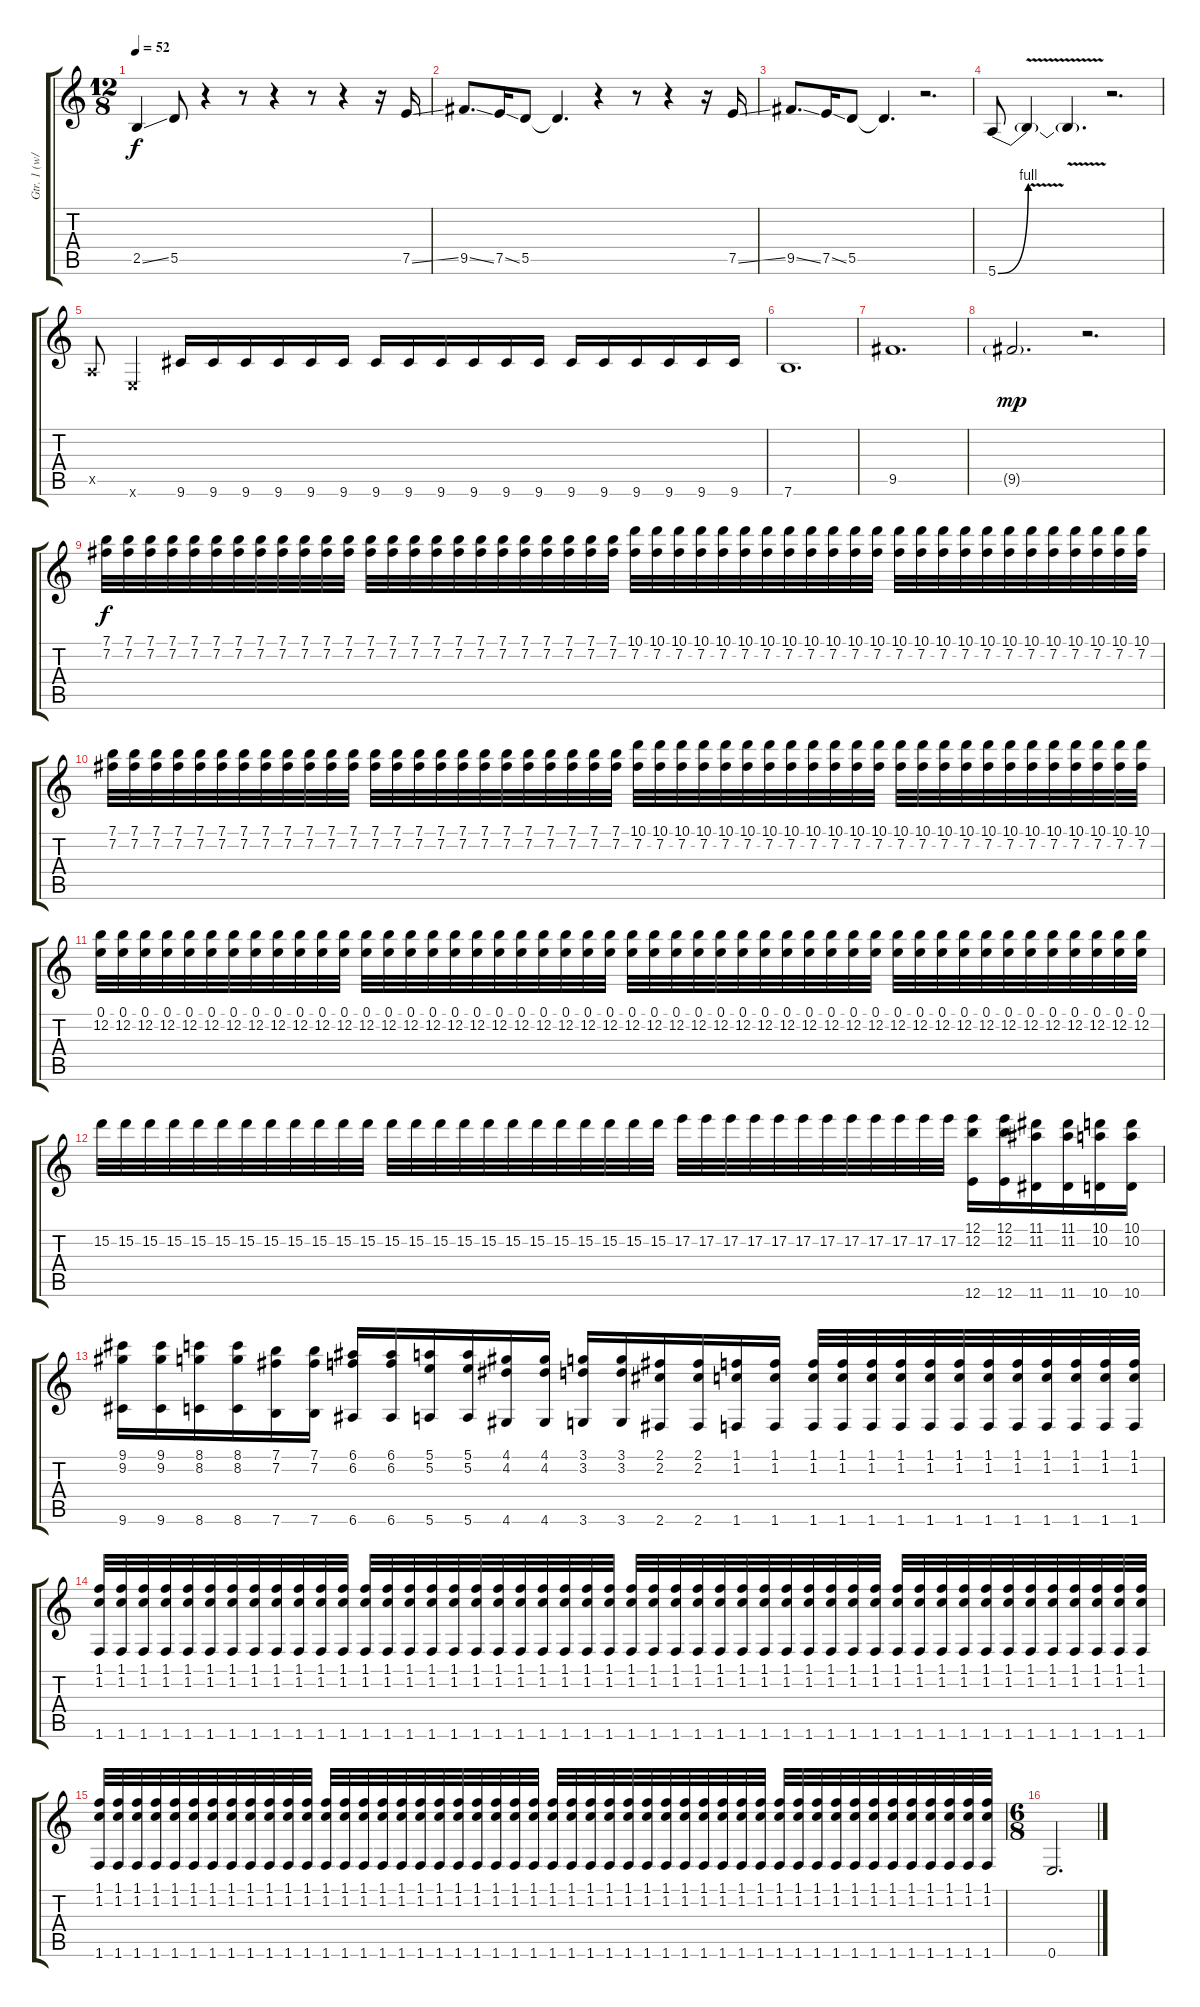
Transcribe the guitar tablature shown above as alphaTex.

\track ("Gtr. 1 (w/wah)" "Gtr. 1 (w/") {instrument distortionguitar}
\staff {score tabs}
\tuning (E4 B3 G3 D3 A2 E2) {hide}
\ts (12 8)
\tempo 52
\clef g2
\ks c
2.5{ss}.4{dy f} 5.5.8 r.4 r.8 r.4 r.8 r.4 r.16 7.5{ss}.16 |
9.5{ss}.8{d} 7.5{ss}.16 5.5.8 5.5{t}.4{d} r.4 r.8 r.4 r.16 7.5{ss}.16 |
9.5{ss}.8{d} 7.5{ss}.16 5.5.8 5.5{t}.4{d} r.2{d} |
5.6{be (bend 0 0 60 4)}.8 5.6{v t}.4 5.6{v t}.4{d} r.2{d} |
0.5{x}.8 0.6{x}.4 9.6.16 9.6.16 9.6.16 9.6.16 9.6.16 9.6.16 9.6.16 9.6.16 9.6.16 9.6.16 9.6.16 9.6.16 9.6.16 9.6.16 9.6.16 9.6.16 9.6.16 9.6.16 |
7.6.1{d} |
9.5.1{d} |
9.5{g}.2{d dy mp} r.2{d} |
(7.1 7.2).32{dy f} (7.1 7.2).32 (7.1 7.2).32 (7.1 7.2).32 (7.1 7.2).32 (7.1 7.2).32 (7.1 7.2).32 (7.1 7.2).32 (7.1 7.2).32 (7.1 7.2).32 (7.1 7.2).32 (7.1 7.2).32 (7.1 7.2).32 (7.1 7.2).32 (7.1 7.2).32 (7.1 7.2).32 (7.1 7.2).32 (7.1 7.2).32 (7.1 7.2).32 (7.1 7.2).32 (7.1 7.2).32 (7.1 7.2).32 (7.1 7.2).32 (7.1 7.2).32 (10.1 7.2).32 (10.1 7.2).32 (10.1 7.2).32 (10.1 7.2).32 (10.1 7.2).32 (10.1 7.2).32 (10.1 7.2).32 (10.1 7.2).32 (10.1 7.2).32 (10.1 7.2).32 (10.1 7.2).32 (10.1 7.2).32 (10.1 7.2).32 (10.1 7.2).32 (10.1 7.2).32 (10.1 7.2).32 (10.1 7.2).32 (10.1 7.2).32 (10.1 7.2).32 (10.1 7.2).32 (10.1 7.2).32 (10.1 7.2).32 (10.1 7.2).32 (10.1 7.2).32 |
(7.1 7.2).32 (7.1 7.2).32 (7.1 7.2).32 (7.1 7.2).32 (7.1 7.2).32 (7.1 7.2).32 (7.1 7.2).32 (7.1 7.2).32 (7.1 7.2).32 (7.1 7.2).32 (7.1 7.2).32 (7.1 7.2).32 (7.1 7.2).32 (7.1 7.2).32 (7.1 7.2).32 (7.1 7.2).32 (7.1 7.2).32 (7.1 7.2).32 (7.1 7.2).32 (7.1 7.2).32 (7.1 7.2).32 (7.1 7.2).32 (7.1 7.2).32 (7.1 7.2).32 (10.1 7.2).32 (10.1 7.2).32 (10.1 7.2).32 (10.1 7.2).32 (10.1 7.2).32 (10.1 7.2).32 (10.1 7.2).32 (10.1 7.2).32 (10.1 7.2).32 (10.1 7.2).32 (10.1 7.2).32 (10.1 7.2).32 (10.1 7.2).32 (10.1 7.2).32 (10.1 7.2).32 (10.1 7.2).32 (10.1 7.2).32 (10.1 7.2).32 (10.1 7.2).32 (10.1 7.2).32 (10.1 7.2).32 (10.1 7.2).32 (10.1 7.2).32 (10.1 7.2).32 |
(0.1 12.2).32 (0.1 12.2).32 (0.1 12.2).32 (0.1 12.2).32 (0.1 12.2).32 (0.1 12.2).32 (0.1 12.2).32 (0.1 12.2).32 (0.1 12.2).32 (0.1 12.2).32 (0.1 12.2).32 (0.1 12.2).32 (0.1 12.2).32 (0.1 12.2).32 (0.1 12.2).32 (0.1 12.2).32 (0.1 12.2).32 (0.1 12.2).32 (0.1 12.2).32 (0.1 12.2).32 (0.1 12.2).32 (0.1 12.2).32 (0.1 12.2).32 (0.1 12.2).32 (0.1 12.2).32 (0.1 12.2).32 (0.1 12.2).32 (0.1 12.2).32 (0.1 12.2).32 (0.1 12.2).32 (0.1 12.2).32 (0.1 12.2).32 (0.1 12.2).32 (0.1 12.2).32 (0.1 12.2).32 (0.1 12.2).32 (0.1 12.2).32 (0.1 12.2).32 (0.1 12.2).32 (0.1 12.2).32 (0.1 12.2).32 (0.1 12.2).32 (0.1 12.2).32 (0.1 12.2).32 (0.1 12.2).32 (0.1 12.2).32 (0.1 12.2).32 (0.1 12.2).32 |
15.2.32 15.2.32 15.2.32 15.2.32 15.2.32 15.2.32 15.2.32 15.2.32 15.2.32 15.2.32 15.2.32 15.2.32 15.2.32 15.2.32 15.2.32 15.2.32 15.2.32 15.2.32 15.2.32 15.2.32 15.2.32 15.2.32 15.2.32 15.2.32 17.2.32 17.2.32 17.2.32 17.2.32 17.2.32 17.2.32 17.2.32 17.2.32 17.2.32 17.2.32 17.2.32 17.2.32 (12.1 12.2 12.6).16 (12.1 12.2 12.6).16 (11.1 11.2 11.6).16 (11.1 11.2 11.6).16 (10.1 10.2 10.6).16 (10.1 10.2 10.6).16 |
(9.1 9.2 9.6).16 (9.1 9.2 9.6).16 (8.1 8.2 8.6).16 (8.1 8.2 8.6).16 (7.1 7.2 7.6).16 (7.1 7.2 7.6).16 (6.1 6.2 6.6).16 (6.1 6.2 6.6).16 (5.1 5.2 5.6).16 (5.1 5.2 5.6).16 (4.1 4.2 4.6).16 (4.1 4.2 4.6).16 (3.1 3.2 3.6).16 (3.1 3.2 3.6).16 (2.1 2.2 2.6).16 (2.1 2.2 2.6).16 (1.1 1.2 1.6).16 (1.1 1.2 1.6).16 (1.1 1.2 1.6).32 (1.1 1.2 1.6).32 (1.1 1.2 1.6).32 (1.1 1.2 1.6).32 (1.1 1.2 1.6).32 (1.1 1.2 1.6).32 (1.1 1.2 1.6).32 (1.1 1.2 1.6).32 (1.1 1.2 1.6).32 (1.1 1.2 1.6).32 (1.1 1.2 1.6).32 (1.1 1.2 1.6).32 |
(1.1 1.2 1.6).32 (1.1 1.2 1.6).32 (1.1 1.2 1.6).32 (1.1 1.2 1.6).32 (1.1 1.2 1.6).32 (1.1 1.2 1.6).32 (1.1 1.2 1.6).32 (1.1 1.2 1.6).32 (1.1 1.2 1.6).32 (1.1 1.2 1.6).32 (1.1 1.2 1.6).32 (1.1 1.2 1.6).32 (1.1 1.2 1.6).32 (1.1 1.2 1.6).32 (1.1 1.2 1.6).32 (1.1 1.2 1.6).32 (1.1 1.2 1.6).32 (1.1 1.2 1.6).32 (1.1 1.2 1.6).32 (1.1 1.2 1.6).32 (1.1 1.2 1.6).32 (1.1 1.2 1.6).32 (1.1 1.2 1.6).32 (1.1 1.2 1.6).32 (1.1 1.2 1.6).32 (1.1 1.2 1.6).32 (1.1 1.2 1.6).32 (1.1 1.2 1.6).32 (1.1 1.2 1.6).32 (1.1 1.2 1.6).32 (1.1 1.2 1.6).32 (1.1 1.2 1.6).32 (1.1 1.2 1.6).32 (1.1 1.2 1.6).32 (1.1 1.2 1.6).32 (1.1 1.2 1.6).32 (1.1 1.2 1.6).32 (1.1 1.2 1.6).32 (1.1 1.2 1.6).32 (1.1 1.2 1.6).32 (1.1 1.2 1.6).32 (1.1 1.2 1.6).32 (1.1 1.2 1.6).32 (1.1 1.2 1.6).32 (1.1 1.2 1.6).32 (1.1 1.2 1.6).32 (1.1 1.2 1.6).32 (1.1 1.2 1.6).32 |
(1.1 1.2 1.6).32 (1.1 1.2 1.6).32 (1.1 1.2 1.6).32 (1.1 1.2 1.6).32 (1.1 1.2 1.6).32 (1.1 1.2 1.6).32 (1.1 1.2 1.6).32 (1.1 1.2 1.6).32 (1.1 1.2 1.6).32 (1.1 1.2 1.6).32 (1.1 1.2 1.6).32 (1.1 1.2 1.6).32 (1.1 1.2 1.6).32 (1.1 1.2 1.6).32 (1.1 1.2 1.6).32 (1.1 1.2 1.6).32 (1.1 1.2 1.6).32 (1.1 1.2 1.6).32 (1.1 1.2 1.6).32 (1.1 1.2 1.6).32 (1.1 1.2 1.6).32 (1.1 1.2 1.6).32 (1.1 1.2 1.6).32 (1.1 1.2 1.6).32 (1.1 1.2 1.6).32 (1.1 1.2 1.6).32 (1.1 1.2 1.6).32 (1.1 1.2 1.6).32 (1.1 1.2 1.6).32 (1.1 1.2 1.6).32 (1.1 1.2 1.6).32 (1.1 1.2 1.6).32 (1.1 1.2 1.6).32 (1.1 1.2 1.6).32 (1.1 1.2 1.6).32 (1.1 1.2 1.6).32 (1.1 1.2 1.6).32 (1.1 1.2 1.6).32 (1.1 1.2 1.6).32 (1.1 1.2 1.6).32 (1.1 1.2 1.6).32 (1.1 1.2 1.6).32 (1.1 1.2 1.6).32 (1.1 1.2 1.6).32 (1.1 1.2 1.6).32 (1.1 1.2 1.6).32 (1.1 1.2 1.6).32 (1.1 1.2 1.6).32 |
\ts (6 8)
0.6.2{d}
